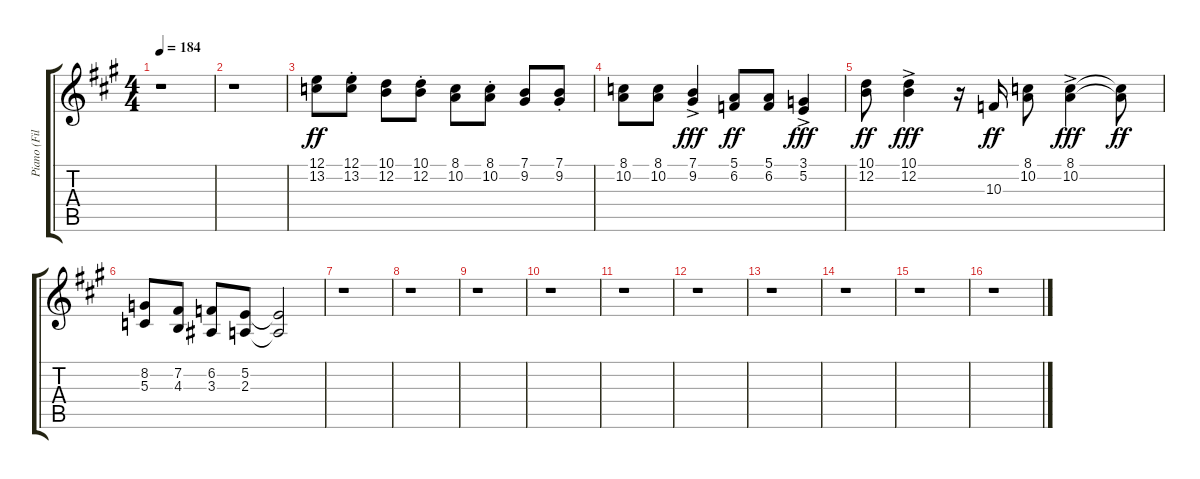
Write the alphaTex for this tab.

\track ("Piano (Fill)" "Piano (Fil") {instrument acousticgrandpiano}
\staff {score tabs}
\tuning (E4 B3 G3 D3 A2 E2) {hide}
\ts (4 4)
\tempo 184
\clef g2
\ks a
r.1{dy ff} |
r.1 |
(12.1 13.2).8 (12.1{st} 13.2{st}).8 (10.1 12.2).8 (10.1{st} 12.2{st}).8 (8.1 10.2).8 (8.1{st} 10.2{st}).8 (7.1 9.2).8 (7.1{st} 9.2{st}).8 |
(8.1 10.2).8 (8.1 10.2).8 (7.1{ac} 9.2{ac}).4{dy fff} (5.1 6.2).8{dy ff} (5.1 6.2).8 (3.1{ac} 5.2{ac}).4{dy fff} |
(10.1 12.2).8{dy ff} (10.1{ac} 12.2{ac}).4{dy fff} r.16 10.3.16{dy ff} (8.1 10.2).8 (8.1{ac} 10.2{ac}).4{dy fff} (8.1{t} 10.2{t}).8{dy ff} |
(8.2 5.3).8 (7.2 4.3).8 (6.2 3.3).8 (5.2 2.3).8 (5.2{t} 2.3{t}).2 |
r.1 |
r.1 |
r.1 |
r.1 |
r.1 |
r.1 |
r.1 |
r.1 |
r.1 |
r.1
